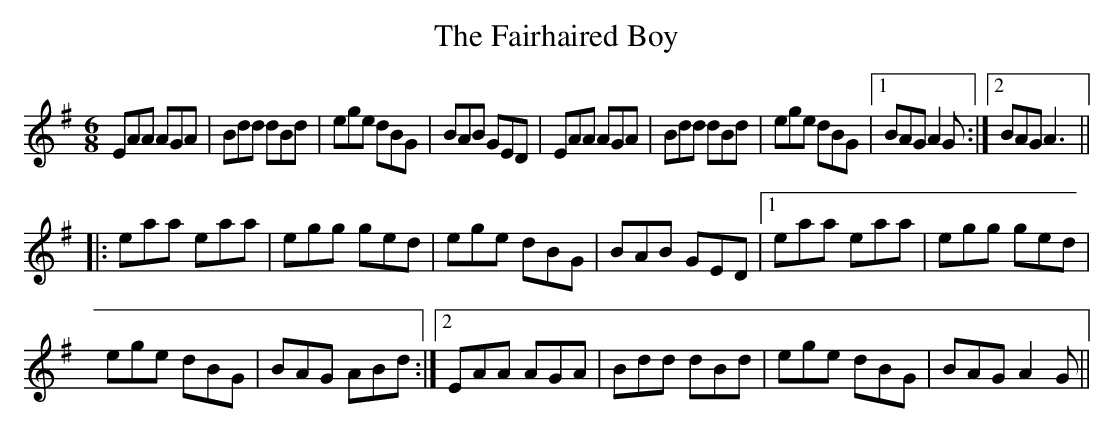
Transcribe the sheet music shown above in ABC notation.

X:1
T:Fairhaired Boy, The
M:6/8
K:Ador
EAA AGA|Bdd dBd|ege dBG|BAB GED|EAA AGA|Bdd dBd|ege dBG|1 BAG A2G:|2 BAG A3||
|:eaa eaa|egg ged|ege dBG|BAB GED|1 eaa eaa|egg ged|
ege dBG|BAG ABd:|2 EAA AGA|Bdd dBd|ege dBG|BAG A2G||
